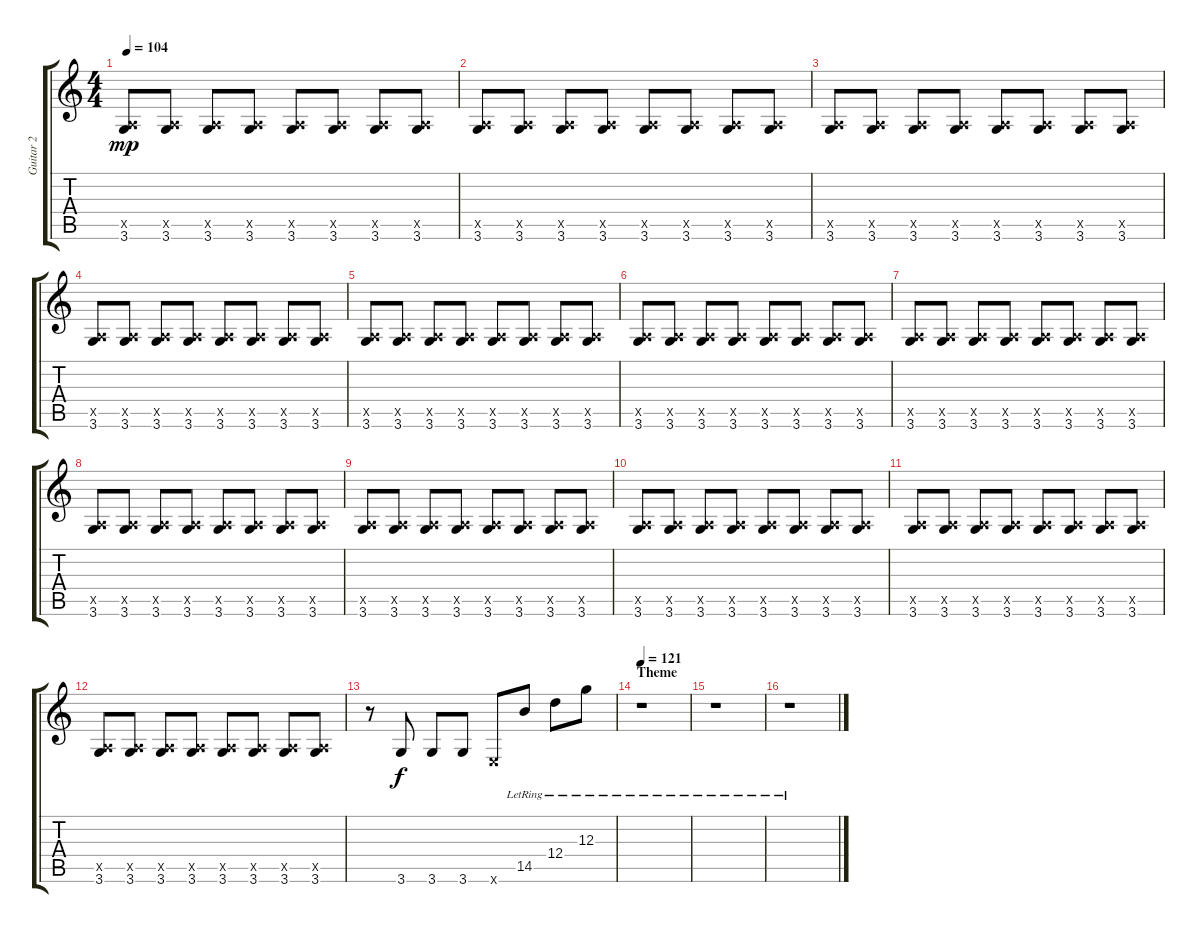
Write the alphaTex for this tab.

\track ("Guitar 2" "Guitar 2") {instrument electricguitarclean}
\staff {score tabs}
\tuning (E4 B3 G3 D3 A2 E2) {hide}
\ts (4 4)
\tempo 104
\clef g2
\ks c
(0.5{x} 3.6).8{dy mp} (0.5{x} 3.6).8 (0.5{x} 3.6).8 (0.5{x} 3.6).8 (0.5{x} 3.6).8 (0.5{x} 3.6).8 (0.5{x} 3.6).8 (0.5{x} 3.6).8 |
(0.5{x} 3.6).8 (0.5{x} 3.6).8 (0.5{x} 3.6).8 (0.5{x} 3.6).8 (0.5{x} 3.6).8 (0.5{x} 3.6).8 (0.5{x} 3.6).8 (0.5{x} 3.6).8 |
(0.5{x} 3.6).8 (0.5{x} 3.6).8 (0.5{x} 3.6).8 (0.5{x} 3.6).8 (0.5{x} 3.6).8 (0.5{x} 3.6).8 (0.5{x} 3.6).8 (0.5{x} 3.6).8 |
(0.5{x} 3.6).8 (0.5{x} 3.6).8 (0.5{x} 3.6).8 (0.5{x} 3.6).8 (0.5{x} 3.6).8 (0.5{x} 3.6).8 (0.5{x} 3.6).8 (0.5{x} 3.6).8 |
(0.5{x} 3.6).8 (0.5{x} 3.6).8 (0.5{x} 3.6).8 (0.5{x} 3.6).8 (0.5{x} 3.6).8 (0.5{x} 3.6).8 (0.5{x} 3.6).8 (0.5{x} 3.6).8 |
(0.5{x} 3.6).8 (0.5{x} 3.6).8 (0.5{x} 3.6).8 (0.5{x} 3.6).8 (0.5{x} 3.6).8 (0.5{x} 3.6).8 (0.5{x} 3.6).8 (0.5{x} 3.6).8 |
(0.5{x} 3.6).8 (0.5{x} 3.6).8 (0.5{x} 3.6).8 (0.5{x} 3.6).8 (0.5{x} 3.6).8 (0.5{x} 3.6).8 (0.5{x} 3.6).8 (0.5{x} 3.6).8 |
(0.5{x} 3.6).8 (0.5{x} 3.6).8 (0.5{x} 3.6).8 (0.5{x} 3.6).8 (0.5{x} 3.6).8 (0.5{x} 3.6).8 (0.5{x} 3.6).8 (0.5{x} 3.6).8 |
(0.5{x} 3.6).8 (0.5{x} 3.6).8 (0.5{x} 3.6).8 (0.5{x} 3.6).8 (0.5{x} 3.6).8 (0.5{x} 3.6).8 (0.5{x} 3.6).8 (0.5{x} 3.6).8 |
(0.5{x} 3.6).8 (0.5{x} 3.6).8 (0.5{x} 3.6).8 (0.5{x} 3.6).8 (0.5{x} 3.6).8 (0.5{x} 3.6).8 (0.5{x} 3.6).8 (0.5{x} 3.6).8 |
(0.5{x} 3.6).8 (0.5{x} 3.6).8 (0.5{x} 3.6).8 (0.5{x} 3.6).8 (0.5{x} 3.6).8 (0.5{x} 3.6).8 (0.5{x} 3.6).8 (0.5{x} 3.6).8 |
(0.5{x} 3.6).8 (0.5{x} 3.6).8 (0.5{x} 3.6).8 (0.5{x} 3.6).8 (0.5{x} 3.6).8 (0.5{x} 3.6).8 (0.5{x} 3.6).8 (0.5{x} 3.6).8 |
r.8 3.6.8{dy f} 3.6.8 3.6.8 0.6{x}.8 14.5{lr}.8 12.4{lr}.8 12.3{lr}.8 |
\section ("" "Theme")
\tempo 121
r.1 |
r.1 |
r.1
